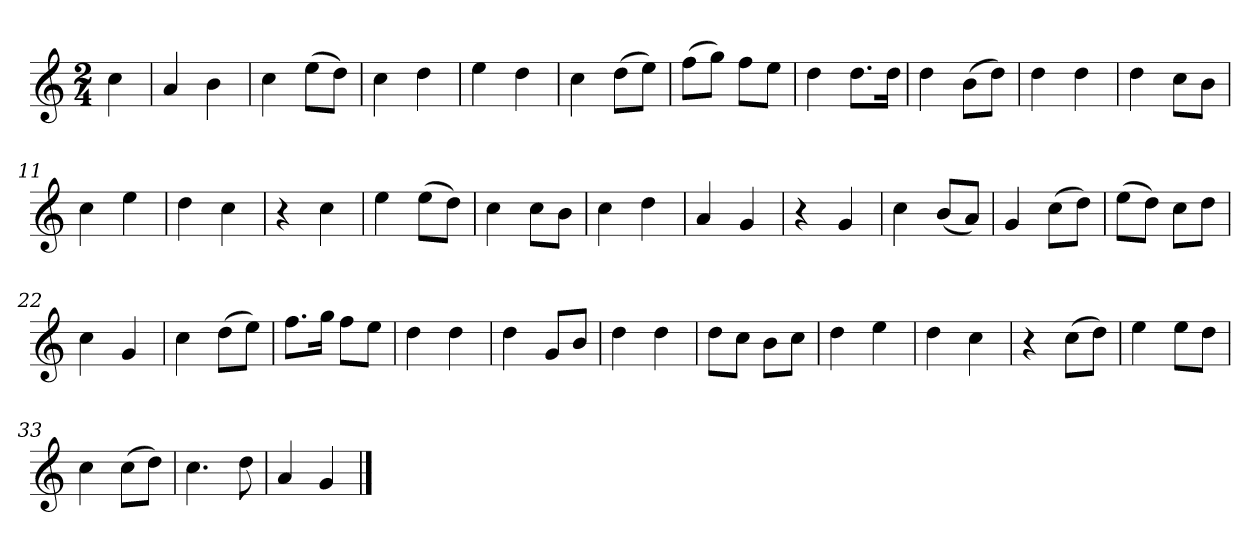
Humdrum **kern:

**kern
*part1
*staff1
*k[]
*M2/4
*MM120
=
4cc
=1
4a
4b
=2
4cc
(8eeL
8ddJ)
=3
4cc
4dd
=4
4ee
4dd
=5
4cc
(8ddL
8eeJ)
=6
(8ffL
8ggJ)
8ffL
8eeJ
=7
4dd
8.ddL
16ddJk
=8
4dd
(8bL
8ddJ)
=9
4dd
4dd
=10
4dd
8ccL
8bJ
=11
4cc
4ee
=12
4dd
4cc
=13
4r
4cc
=14
4ee
(8eeL
8ddJ)
=15
4cc
8ccL
8bJ
=16
4cc
4dd
=17
4a
4g
=18
4r
4g
=19
4cc
(8bL
8aJ)
=20
4g
(8ccL
8ddJ)
=21
(8eeL
8ddJ)
8ccL
8ddJ
=22
4cc
4g
=23
4cc
(8ddL
8eeJ)
=24
8.ffL
16ggJk
8ffL
8eeJ
=25
4dd
4dd
=26
4dd
8gL
8bJ
=27
4dd
4dd
=28
8ddL
8ccJ
8bL
8ccJ
=29
4dd
4ee
=30
4dd
4cc
=31
4r
(8ccL
8ddJ)
=32
4ee
8eeL
8ddJ
=33
4cc
(8ccL
8ddJ)
=34
4.cc
8dd
=35
4a
4g
==
*-
